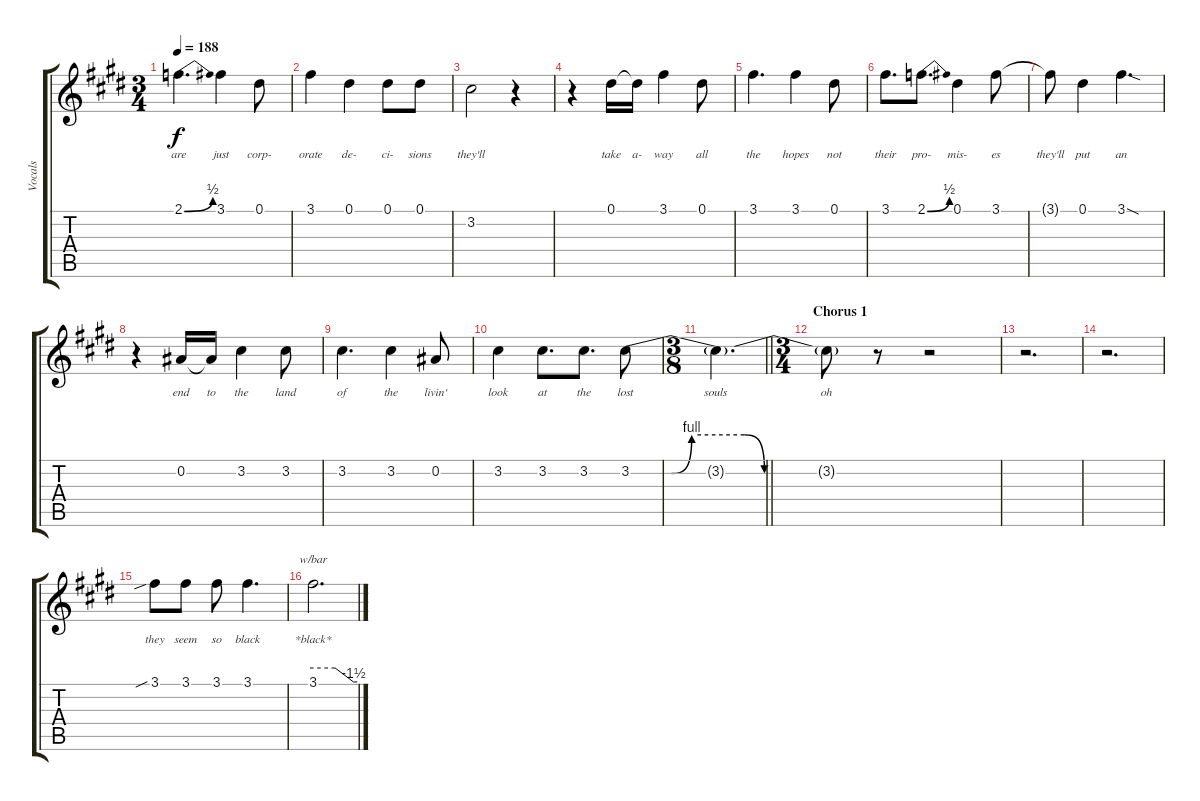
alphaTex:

\track ("Vocals" "Vocals") {instrument distortionguitar}
\staff {score tabs}
\tuning (Eb4 Bb3 Gb3 Db3 Ab2 Eb2) {hide}
\ts (3 4)
\tempo 188
\clef g2
\ks e
2.1{be (bend 0 0 60 2)}.4{d lyrics (0 "are") lyrics (1 "") lyrics (2 "") lyrics (3 "") lyrics (4 "") dy f} 3.1.4{lyrics (0 "just") lyrics (1 "") lyrics (2 "") lyrics (3 "") lyrics (4 "")} 0.1.8{lyrics (0 "corp-") lyrics (1 "") lyrics (2 "") lyrics (3 "") lyrics (4 "")} |
3.1.4{lyrics (0 "orate") lyrics (1 "") lyrics (2 "") lyrics (3 "") lyrics (4 "")} 0.1.4{lyrics (0 "de-") lyrics (1 "") lyrics (2 "") lyrics (3 "") lyrics (4 "")} 0.1.8{lyrics (0 "ci-") lyrics (1 "") lyrics (2 "") lyrics (3 "") lyrics (4 "")} 0.1.8{lyrics (0 "sions") lyrics (1 "") lyrics (2 "") lyrics (3 "") lyrics (4 "")} |
3.2.2{lyrics (0 "they'll") lyrics (1 "") lyrics (2 "") lyrics (3 "") lyrics (4 "")} r.4 |
r.4 0.1.16{lyrics (0 "take") lyrics (1 "") lyrics (2 "") lyrics (3 "") lyrics (4 "")} 0.1{t}.16{lyrics (0 "a-") lyrics (1 "") lyrics (2 "") lyrics (3 "") lyrics (4 "")} 3.1.4{lyrics (0 "way") lyrics (1 "") lyrics (2 "") lyrics (3 "") lyrics (4 "")} 0.1.8{lyrics (0 "all") lyrics (1 "") lyrics (2 "") lyrics (3 "") lyrics (4 "")} |
3.1.4{d lyrics (0 "the") lyrics (1 "") lyrics (2 "") lyrics (3 "") lyrics (4 "")} 3.1.4{lyrics (0 "hopes") lyrics (1 "") lyrics (2 "") lyrics (3 "") lyrics (4 "")} 0.1.8{lyrics (0 "not") lyrics (1 "") lyrics (2 "") lyrics (3 "") lyrics (4 "")} |
3.1.8{d lyrics (0 "their") lyrics (1 "") lyrics (2 "") lyrics (3 "") lyrics (4 "")} 2.1{be (bend 0 0 60 2)}.8{d lyrics (0 "pro-") lyrics (1 "") lyrics (2 "") lyrics (3 "") lyrics (4 "")} 0.1.4{lyrics (0 "mis-") lyrics (1 "") lyrics (2 "") lyrics (3 "") lyrics (4 "")} 3.1.8{lyrics (0 "es") lyrics (1 "") lyrics (2 "") lyrics (3 "") lyrics (4 "")} |
3.1{t}.8{lyrics (0 "they'll") lyrics (1 "") lyrics (2 "") lyrics (3 "") lyrics (4 "")} 0.1.4{lyrics (0 "put") lyrics (1 "") lyrics (2 "") lyrics (3 "") lyrics (4 "")} 3.1{sod}.4{d lyrics (0 "an") lyrics (1 "") lyrics (2 "") lyrics (3 "") lyrics (4 "")} |
r.4 0.2.16{lyrics (0 "end") lyrics (1 "") lyrics (2 "") lyrics (3 "") lyrics (4 "")} 0.2{t}.16{lyrics (0 "to") lyrics (1 "") lyrics (2 "") lyrics (3 "") lyrics (4 "")} 3.2.4{lyrics (0 "the") lyrics (1 "") lyrics (2 "") lyrics (3 "") lyrics (4 "")} 3.2.8{lyrics (0 "land") lyrics (1 "") lyrics (2 "") lyrics (3 "") lyrics (4 "")} |
3.2.4{d lyrics (0 "of") lyrics (1 "") lyrics (2 "") lyrics (3 "") lyrics (4 "")} 3.2.4{lyrics (0 "the") lyrics (1 "") lyrics (2 "") lyrics (3 "") lyrics (4 "")} 0.2.8{lyrics (0 "livin'") lyrics (1 "") lyrics (2 "") lyrics (3 "") lyrics (4 "")} |
3.2.4{lyrics (0 "look") lyrics (1 "") lyrics (2 "") lyrics (3 "") lyrics (4 "")} 3.2.8{d lyrics (0 "at") lyrics (1 "") lyrics (2 "") lyrics (3 "") lyrics (4 "")} 3.2.8{d lyrics (0 "the") lyrics (1 "") lyrics (2 "") lyrics (3 "") lyrics (4 "")} 3.2{be (custom 0 0 10 0 15 4 28 4 33 0 60 0)}.8{lyrics (0 "lost") lyrics (1 "") lyrics (2 "") lyrics (3 "") lyrics (4 "")} |
\ts (3 8)
\barLineRight lightlight
3.2{t}.4{d lyrics (0 "souls") lyrics (1 "") lyrics (2 "") lyrics (3 "") lyrics (4 "")} |
\ts (3 4)
\section ("" "Chorus 1")
3.2{t}.8{lyrics (0 "oh") lyrics (1 "") lyrics (2 "") lyrics (3 "") lyrics (4 "")} r.8 r.2 |
r.2{d} |
r.2{d} |
3.1{sib}.8{lyrics (0 "they") lyrics (1 "") lyrics (2 "") lyrics (3 "") lyrics (4 "")} 3.1.8{lyrics (0 "seem") lyrics (1 "") lyrics (2 "") lyrics (3 "") lyrics (4 "")} 3.1.8{lyrics (0 "so") lyrics (1 "") lyrics (2 "") lyrics (3 "") lyrics (4 "")} 3.1.4{d lyrics (0 "black") lyrics (1 "") lyrics (2 "") lyrics (3 "") lyrics (4 "")} |
3.1.2{d tbe (custom default 0 0 30 0 55 -6 60 -6) lyrics (0 "*black*") lyrics (1 "") lyrics (2 "") lyrics (3 "") lyrics (4 "")}
